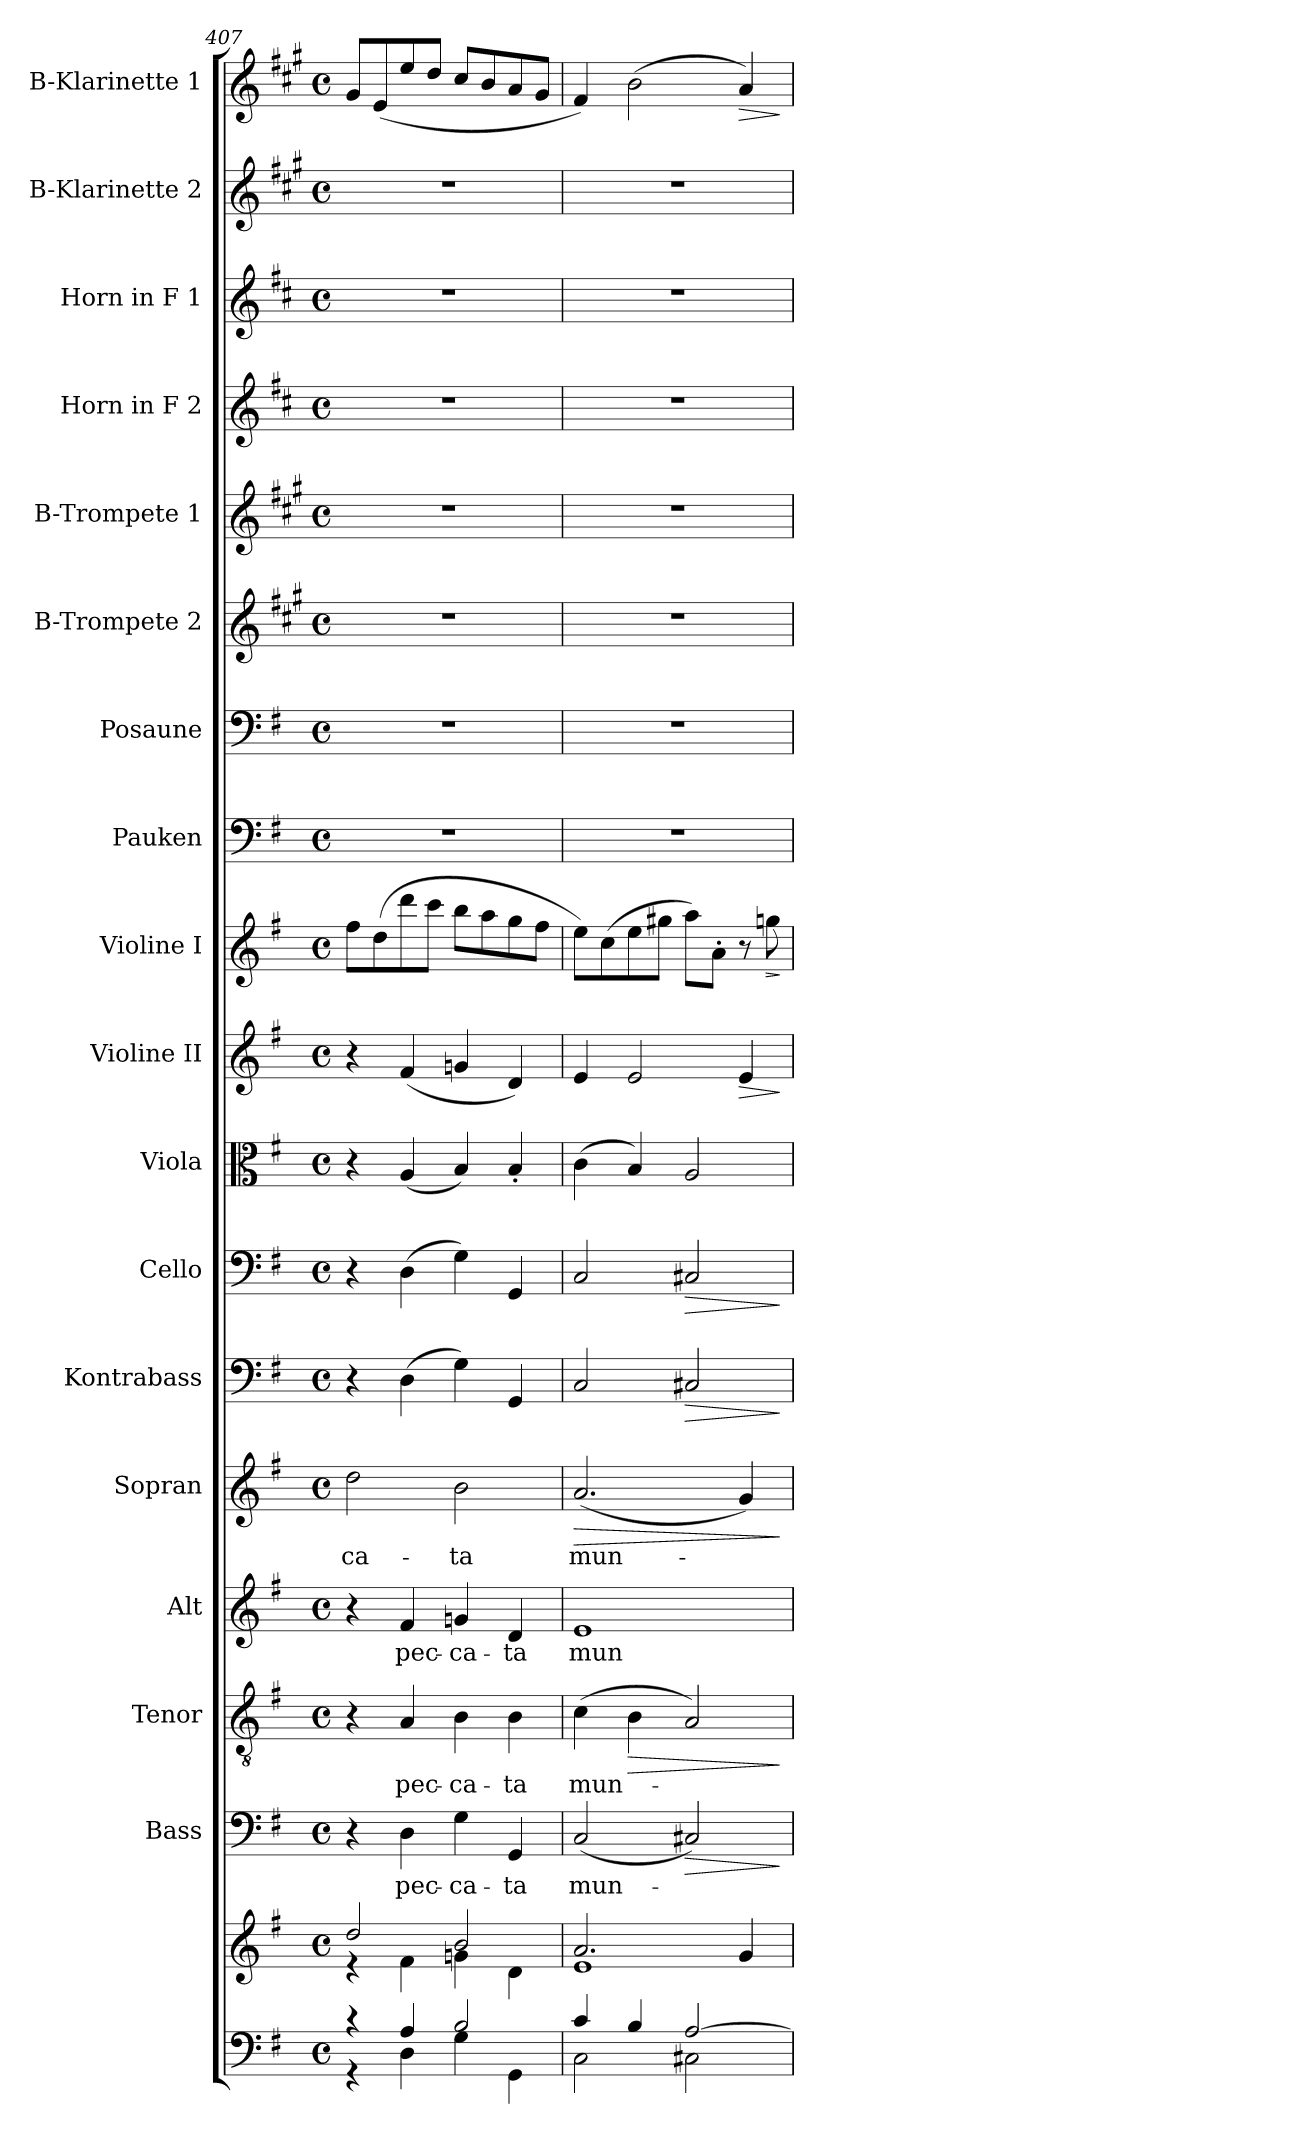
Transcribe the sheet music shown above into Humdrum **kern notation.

**kern	**kern	**kern	**text	**dynam	**kern	**text	**dynam	**kern	**text	**kern	**text	**dynam	**kern	**dynam	**kern	**dynam	**kern	**kern	**dynam	**kern	**dynam	**kern	**kern	**kern	**kern	**kern	**kern	**kern	**kern	**dynam
*part18	*part18	*part17	*part17	*part17	*part16	*part16	*part16	*part15	*part15	*part14	*part14	*part14	*part13	*part13	*part12	*part12	*part11	*part10	*part10	*part9	*part9	*part8	*part7	*part6	*part5	*part4	*part3	*part2	*part1	*part1
*staff19	*staff18	*staff17	*staff17	*staff17	*staff16	*staff16	*staff16	*staff15	*staff15	*staff14	*staff14	*staff14	*staff13	*staff13	*staff12	*staff12	*staff11	*staff10	*staff10	*staff9	*staff9	*staff8	*staff7	*staff6	*staff5	*staff4	*staff3	*staff2	*staff1	*staff1
*	*	*I"Bass	*	*	*I"Tenor	*	*	*I"Alt	*	*I"Sopran	*	*	*I"Kontrabass	*	*I"Cello	*	*I"Viola	*I"Violine II	*	*I"Violine I	*	*I"Pauken	*I"Posaune	*I"B-Trompete 2	*I"B-Trompete 1	*I"Horn in F 2	*I"Horn in F 1	*I"B-Klarinette 2	*I"B-Klarinette 1	*
*	*	*I'B.	*	*	*I'T.	*	*	*I'A.	*	*I'S.	*	*	*I'Kb.	*	*	*	*I'Vla.	*I'Vl. II	*	*I'Vl. I	*	*I'Pk.	*I'Pos.	*I'B Trp. 2	*I'B Trp. 1	*	*	*I'B Kl. 2	*I'B Kl. 1	*
!!LO:PB:g=z
*clefF4	*clefG2	*clefF4	*	*	*clefGv2	*	*	*clefG2	*	*clefG2	*	*	*clefF4	*	*clefF4	*	*clefC3	*clefG2	*	*clefG2	*	*clefF4	*clefF4	*clefG2	*clefG2	*clefG2	*clefG2	*clefG2	*clefG2	*
*	*	*	*	*	*	*	*	*	*	*	*	*	*ITrd7c12	*	*	*	*	*	*	*	*	*	*	*ITrd1c2	*ITrd1c2	*ITrd4c7	*ITrd4c7	*ITrd1c2	*ITrd1c2	*
*k[f#]	*k[f#]	*k[f#]	*	*	*k[f#]	*	*	*k[f#]	*	*k[f#]	*	*	*k[f#]	*	*k[f#]	*	*k[f#]	*k[f#]	*	*k[f#]	*	*k[f#]	*k[f#]	*k[f#]	*k[f#]	*k[f#]	*k[f#]	*k[f#]	*k[f#]	*
*G:	*G:	*G:	*	*	*G:	*	*	*G:	*	*G:	*	*	*G:	*	*G:	*	*G:	*G:	*	*G:	*	*G:	*G:	*G:	*G:	*G:	*G:	*G:	*G:	*
*M4/4	*M4/4	*M4/4	*	*	*M4/4	*	*	*M4/4	*	*M4/4	*	*	*M4/4	*	*M4/4	*	*M4/4	*M4/4	*	*M4/4	*	*M4/4	*M4/4	*M4/4	*M4/4	*M4/4	*M4/4	*M4/4	*M4/4	*
*met(c)	*met(c)	*met(c)	*	*	*met(c)	*	*	*met(c)	*	*met(c)	*	*	*met(c)	*	*met(c)	*	*met(c)	*met(c)	*	*met(c)	*	*met(c)	*met(c)	*met(c)	*met(c)	*met(c)	*met(c)	*met(c)	*met(c)	*
=407	=407	=407	=407	=407	=407	=407	=407	=407	=407	=407	=407	=407	=407	=407	=407	=407	=407	=407	=407	=407	=407	=407	=407	=407	=407	=407	=407	=407	=407	=407
*^	*^	*	*	*	*	*	*	*	*	*	*	*	*	*	*	*	*	*	*	*	*	*	*	*	*	*	*	*	*	*
!	!	!	!	!	!	!	!	!	!	!	!	!	!LO:LY:b	!	!	!	!	!	!	!	!	!	!	!	!	!	!	!	!	!	!	!
4r	4r	2dd/	4re	4r	.	.	4r	.	.	4r	.	2dd\	-ca-	.	4r	.	4r	.	4r	4r	.	8ff#\L	.	1r	1r	1r	1r	1r	1r	1r	8f#/L	.
.	.	.	.	.	.	.	.	.	.	.	.	.	.	.	.	.	.	.	.	.	.	(>8dd\	.	.	.	.	.	.	.	.	(<8d/	.
!	!	!	!	!	!LO:LY:b	!	!	!LO:LY:b	!	!	!LO:LY:b	!	!	!	!	!	!	!	!	!	!	!	!	!	!	!	!	!	!	!	!	!
4A/	4D\	.	4f#\	4D\	pec-	.	4A/	pec-	.	4f#/	pec-	.	.	.	(>4DD\	.	(>4D\	.	(<4A/	(<4f#/	.	8ddd\	.	.	.	.	.	.	.	.	8dd/	.
.	.	.	.	.	.	.	.	.	.	.	.	.	.	.	.	.	.	.	.	.	.	8ccc\J	.	.	.	.	.	.	.	.	8cc/J	.
!	!	!	!	!	!LO:LY:b	!	!	!LO:LY:b	!	!	!LO:LY:b	!	!LO:LY:b	!	!	!	!	!	!	!	!	!	!	!	!	!	!	!	!	!	!	!
2B/	4G\	2b/	4gn\	4G\	-ca-	.	4B\	-ca-	.	4gn/	-ca-	2b\	-ta	.	4GG\)	.	4G\)	.	4B/)	4gn/	.	8bb\L	.	.	.	.	.	.	.	.	8b/L	.
.	.	.	.	.	.	.	.	.	.	.	.	.	.	.	.	.	.	.	.	.	.	8aa\	.	.	.	.	.	.	.	.	8a/	.
!	!	!	!	!	!LO:LY:b	!	!	!LO:LY:b	!	!	!LO:LY:b	!	!	!	!	!	!	!	!	!	!	!	!	!	!	!	!	!	!	!	!	!
.	4GG\	.	4d\	4GG/	-ta	.	4B\	-ta	.	4d/	-ta	.	.	.	4GGG/	.	4GG/	.	4B'</	4d/)	.	8gg\	.	.	.	.	.	.	.	.	8g/	.
.	.	.	.	.	.	.	.	.	.	.	.	.	.	.	.	.	.	.	.	.	.	8ff#\J	.	.	.	.	.	.	.	.	8f#/J	.
=408	=408	=408	=408	=408	=408	=408	=408	=408	=408	=408	=408	=408	=408	=408	=408	=408	=408	=408	=408	=408	=408	=408	=408	=408	=408	=408	=408	=408	=408	=408	=408	=408
!	!	!	!	!	!LO:LY:b	!	!	!LO:LY:b	!	!	!LO:LY:b	!	!LO:LY:b	!LO:HP:b	!	!	!	!	!	!	!	!	!	!	!	!	!	!	!	!	!	!
4c/	2C\	2.a/	1e	(<2C/	mun-	.	(>4c\	mun-	.	1e	mun-	(<2.a/	mun-	>	2CC/	.	2C/	.	(>4c\	4e/	.	8ee\L)	.	1r	1r	1r	1r	1r	1r	1r	4e/)	.
.	.	.	.	.	.	.	.	.	.	.	.	.	.	.	.	.	.	.	.	.	.	(>8cc\	.	.	.	.	.	.	.	.	.	.
!	!	!	!	!	!	!	!	!	!LO:HP:b	!	!	!	!	!	!	!	!	!	!	!	!	!	!	!	!	!	!	!	!	!	!	!
4B/	.	.	.	.	.	.	4B\	.	>	.	.	.	.	.	.	.	.	.	4B/)	2e/	.	8ee\	.	.	.	.	.	.	.	.	(>2a\	.
.	.	.	.	.	.	.	.	.	.	.	.	.	.	.	.	.	.	.	.	.	.	8gg#X\J	.	.	.	.	.	.	.	.	.	.
!	!	!	!	!	!	!LO:HP:b	!	!	!	!	!	!	!	!	!	!LO:HP:b	!	!LO:HP:b	!	!	!	!	!	!	!	!	!	!	!	!	!	!
[>2A/	2C#X\	.	.	2C#X/)	.	>	2A/)	.	.	.	.	.	.	.	2CC#X/	>	2C#X/	>	2A/	.	.	8aa\L)	.	.	.	.	.	.	.	.	.	.
.	.	.	.	.	.	.	.	.	.	.	.	.	.	.	.	.	.	.	.	.	.	8a'>\J	.	.	.	.	.	.	.	.	.	.
!	!	!	!	!	!	!	!	!	!	!	!	!	!	!	!	!	!	!	!	!	!LO:HP:b	!	!	!	!	!	!	!	!	!	!	!LO:HP:b
.	.	4g/	.	.	.	.	.	.	.	.	.	4g/)	.	.	.	.	.	.	.	4e/	>	8r	.	.	.	.	.	.	.	.	4g/)	>
!	!	!	!	!	!	!	!	!	!	!	!	!	!	!	!	!	!	!	!	!	!	!	!LO:HP:b	!	!	!	!	!	!	!	!	!
.	.	.	.	.	.	.	.	.	.	.	.	.	.	.	.	.	.	.	.	.	.	8ggn\	>	.	.	.	.	.	.	.	.	.
*v	*v	*	*	*	*	*	*	*	*	*	*	*	*	*	*	*	*	*	*	*	*	*	*	*	*	*	*	*	*	*	*	*
*	*v	*v	*	*	*	*	*	*	*	*	*	*	*	*	*	*	*	*	*	*	*	*	*	*	*	*	*	*	*	*	*
.	.	.	.	]	.	.	]	.	.	.	.	]	.	]	.	]	.	.	]	.	]	.	.	.	.	.	.	.	.	]
=	=	=	=	=	=	=	=	=	=	=	=	=	=	=	=	=	=	=	=	=	=	=	=	=	=	=	=	=	=	=
*-	*-	*-	*-	*-	*-	*-	*-	*-	*-	*-	*-	*-	*-	*-	*-	*-	*-	*-	*-	*-	*-	*-	*-	*-	*-	*-	*-	*-	*-	*-
